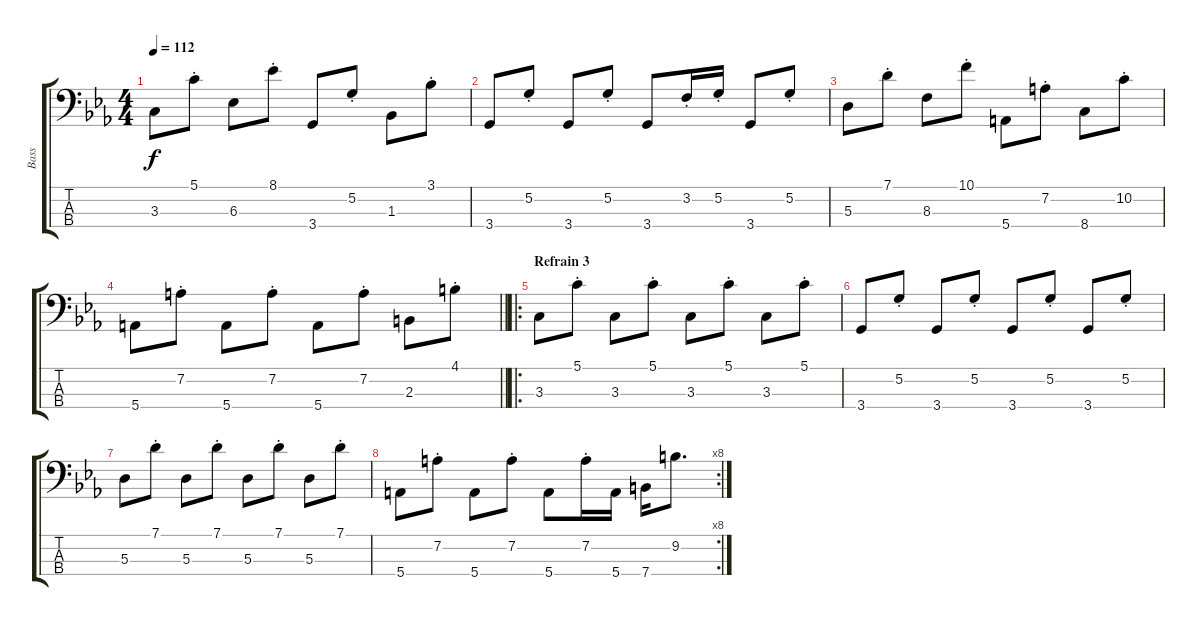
\track ("Bass" "Bass") {instrument electricbassfinger}
\staff {score tabs}
\tuning (G2 D2 A1 E1) {hide}
\ts (4 4)
\tempo 112
\clef f4
\ks cminor
3.3.8{dy f} 5.1{st}.8 6.3.8 8.1{st}.8 3.4.8 5.2{st}.8 1.3.8 3.1{st}.8 |
3.4.8 5.2{st}.8 3.4.8 5.2{st}.8 3.4.8 3.2{st}.16 5.2{st}.16 3.4.8 5.2{st}.8 |
5.3.8 7.1{st}.8 8.3.8 10.1{st}.8 5.4.8 7.2{st}.8 8.4.8 10.2{st}.8 |
\barLineRight lightlight
5.4.8 7.2{st}.8 5.4.8 7.2{st}.8 5.4.8 7.2{st}.8 2.3.8 4.1{st}.8 |
\ro
\section ("" "Refrain 3")
3.3.8 5.1{st}.8 3.3.8 5.1{st}.8 3.3.8 5.1{st}.8 3.3.8 5.1{st}.8 |
3.4.8 5.2{st}.8 3.4.8 5.2{st}.8 3.4.8 5.2{st}.8 3.4.8 5.2{st}.8 |
5.3.8 7.1{st}.8 5.3.8 7.1{st}.8 5.3.8 7.1{st}.8 5.3.8 7.1{st}.8 |
\rc 8
5.4.8 7.2{st}.8 5.4.8 7.2{st}.8 5.4.8 7.2{st}.16 5.4.16 7.4.16 9.2.8{d}
